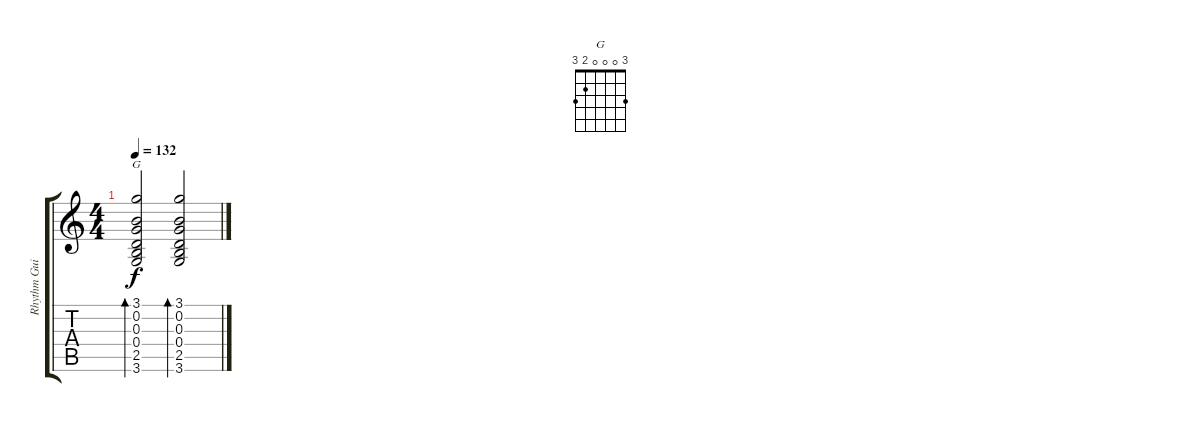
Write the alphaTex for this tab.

\track ("Rhythm Guitar" "Rhythm Gui") {instrument acousticguitarsteel}
\staff {score tabs}
\tuning (E4 B3 G3 D3 A2 E2) {hide}
\chord ("G" 3 0 0 0 2 3)
\ts (4 4)
\tempo 132
\clef g2
\ks c
(3.1 0.2 0.3 0.4 2.5 3.6).2{bd 120 ch "G" dy f} (3.1 0.2 0.3 0.4 2.5 3.6).2{bd 120}
